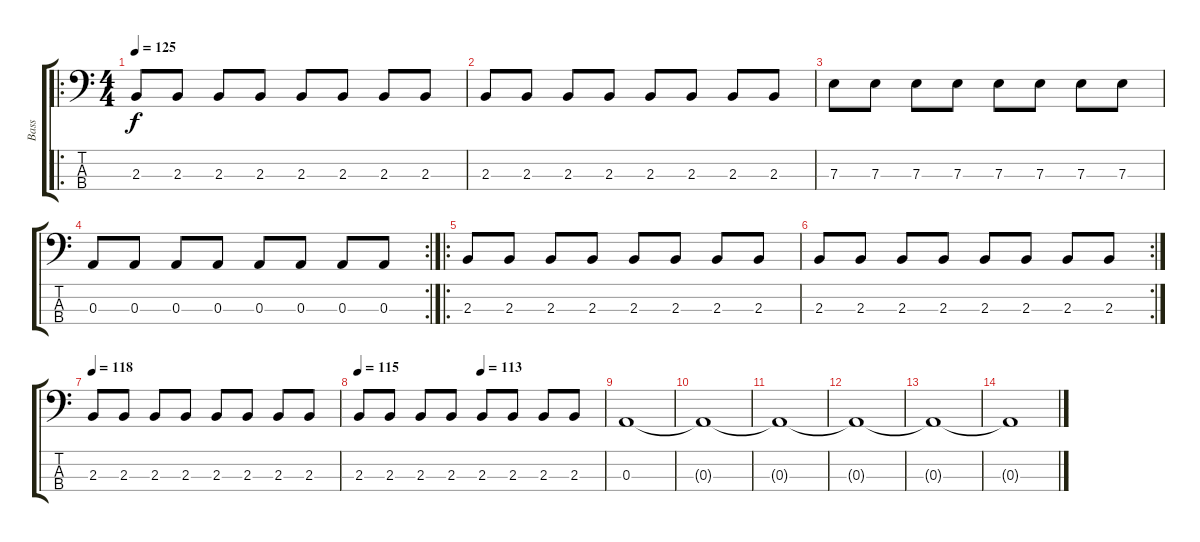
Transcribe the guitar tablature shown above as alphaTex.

\track ("Bass" "Bass") {instrument electricbasspick}
\staff {score tabs}
\tuning (G2 D2 A1 E1) {hide}
\ro
\ts (4 4)
\tempo 125
\clef f4
\ks c
2.3.8{dy f} 2.3.8 2.3.8 2.3.8 2.3.8 2.3.8 2.3.8 2.3.8 |
2.3.8 2.3.8 2.3.8 2.3.8 2.3.8 2.3.8 2.3.8 2.3.8 |
7.3.8 7.3.8 7.3.8 7.3.8 7.3.8 7.3.8 7.3.8 7.3.8 |
\rc 2
0.3.8 0.3.8 0.3.8 0.3.8 0.3.8 0.3.8 0.3.8 0.3.8 |
\ro
2.3.8 2.3.8 2.3.8 2.3.8 2.3.8 2.3.8 2.3.8 2.3.8 |
\rc 2
2.3.8 2.3.8 2.3.8 2.3.8 2.3.8 2.3.8 2.3.8 2.3.8 |
\tempo 118
2.3.8 2.3.8 2.3.8 2.3.8 2.3.8 2.3.8 2.3.8 2.3.8 |
\tempo 115
\tempo (113 0.5)
2.3.8 2.3.8 2.3.8 2.3.8 2.3.8 2.3.8 2.3.8 2.3.8 |
0.3.1 |
0.3{t}.1 |
0.3{t}.1 |
0.3{t}.1{volume 0} |
0.3{t}.1 |
0.3{t}.1
